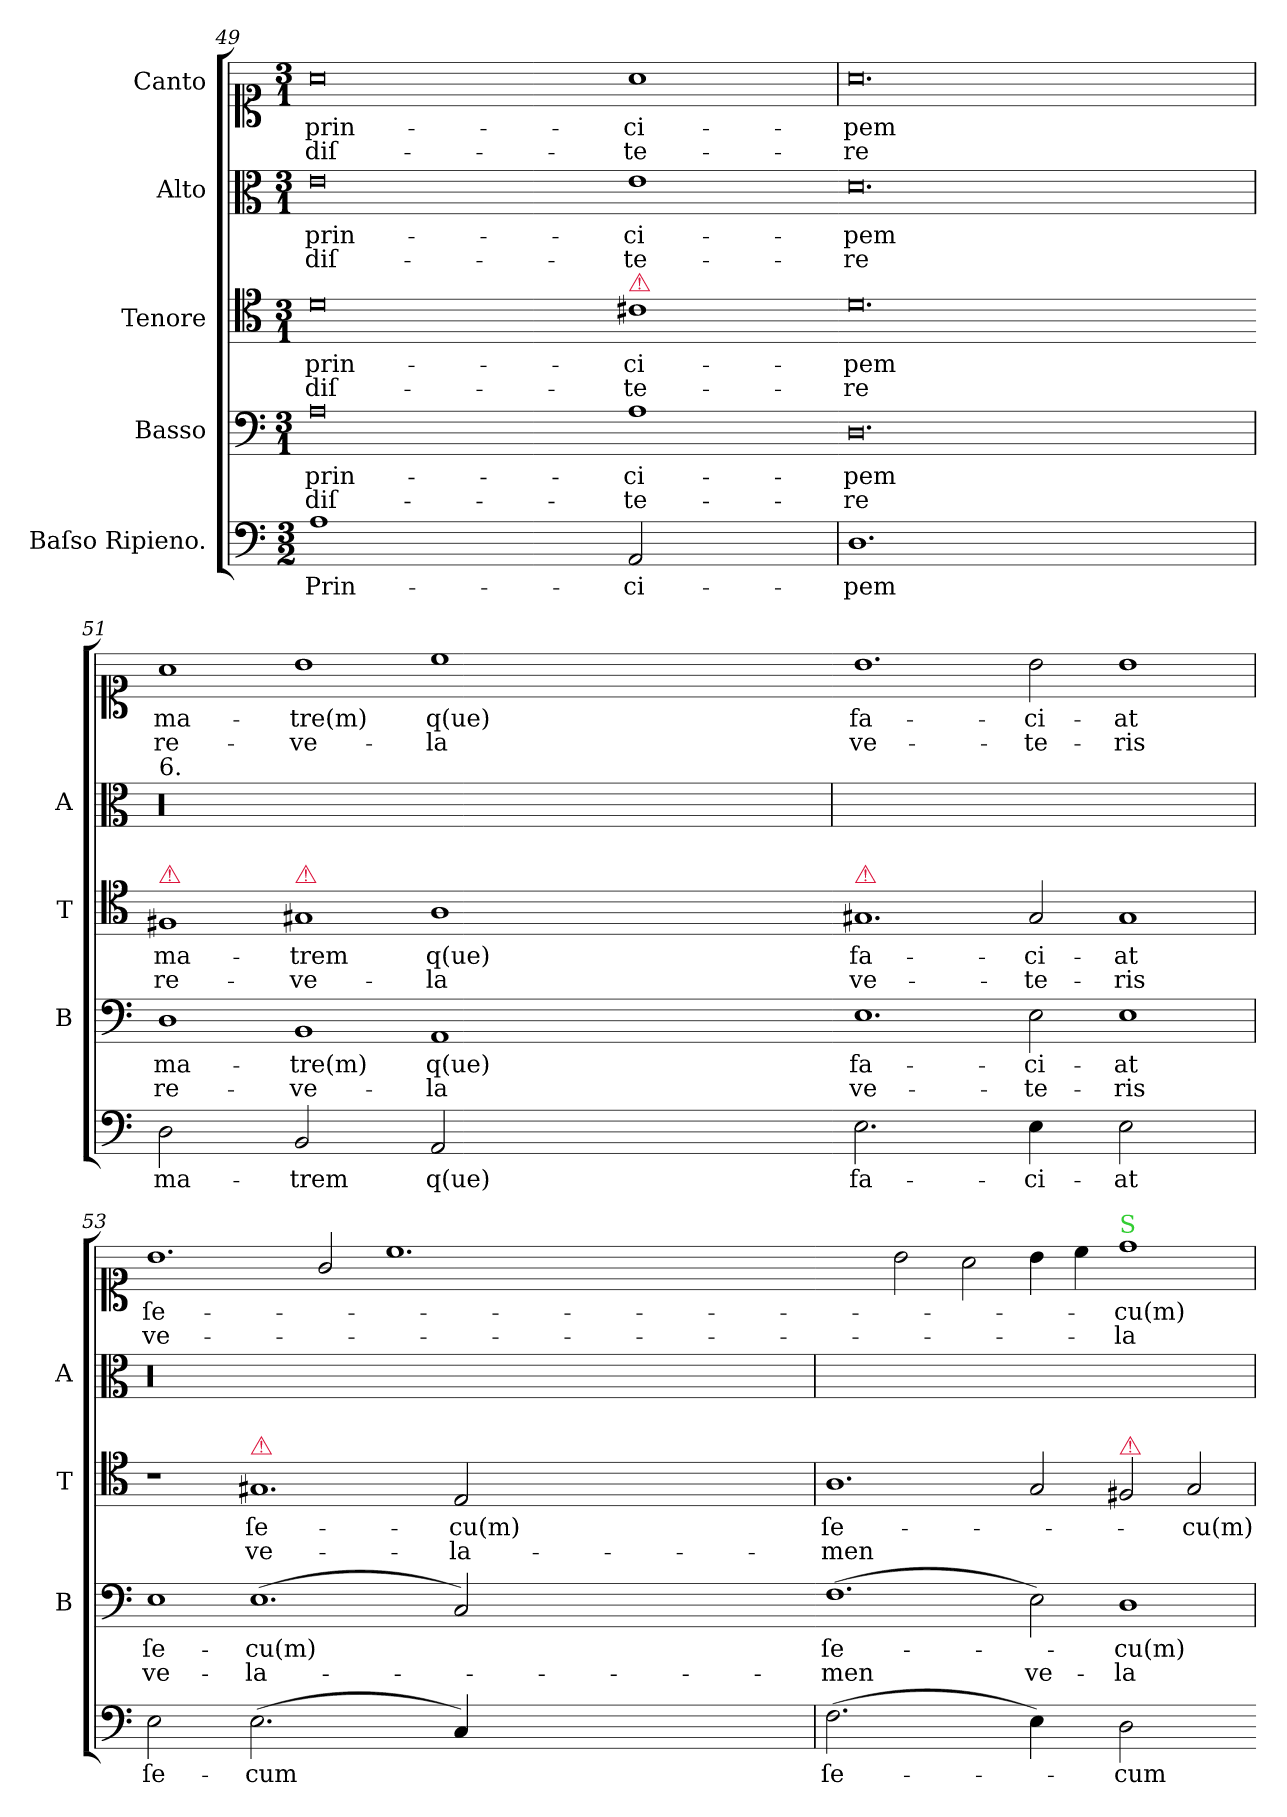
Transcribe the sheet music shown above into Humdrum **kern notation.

**kern	**text	**kern	**text	**text	**kern	**text	**text	**kern	**text	**text	**kern	**text	**text
*part5	*part5	*part4	*part4	*part4	*part3	*part3	*part3	*part2	*part2	*part2	*part1	*part1	*part1
*staff5	*staff5	*staff4	*staff4	*staff4	*staff3	*staff3	*staff3	*staff2	*staff2	*staff2	*staff1	*staff1	*staff1
*I"Baſso Ripieno.	*	*I"Basso	*	*	*I"Tenore	*	*	*I"Alto	*	*	*I"Canto	*	*
*	*	*I'B	*	*	*I'T	*	*	*I'A	*	*	*	*	*
*clefF4	*	*clefF4	*	*	*clefC4	*	*	*clefC3	*	*	*clefC1	*	*
*k[]	*	*k[]	*	*	*k[]	*	*	*k[]	*	*	*k[]	*	*
*M3/2	*	*M3/1	*	*	*M3/1	*	*	*M3/1	*	*	*M3/1	*	*
=49	=49	=49	=49	=49	=49	=49	=49	=49	=49	=49	=49	=49	=49
!LO:N:vis=1	!	!	!	!	!	!	!	!	!	!	!	!	!
0A\	Prin-	0A\	prin-	diſ-	0d\	prin-	diſ-	0e\	prin-	diſ-	0a\	prin-	diſ-
!	!	!	!	!	!LO:TX:a:color=crimson:t=⚠	!	!	!	!	!	!	!	!
!LO:N:vis=2	!	!	!	!	!	!	!	!	!	!	!	!	!
1AA/	-ci-	1A\	-ci-	-te-	1c#X\	-ci-	-te-	1e\	-ci-	-te-	1a\	-ci-	-te-
=50	=50	=50-	=50	=50	=50-	=50	=50	=50-	=50	=50	=50	=50	=50
!LO:N:vis=1.	!	!	!	!	!	!	!	!	!	!	!	!	!
0.D\	-pem	0.D\	-pem	-re	0.d\	-pem	-re	0.d\	-pem	-re	0.a\	-pem	-re
=51	=51	=51	=51	=51	=51-	=51	=51	=51	=51	=51	=51	=51	=51
!	!	!	!	!	!	!	!	!LO:TX:a:t=6.	!	!	!	!	!
!	!	!	!	!	!LO:TX:a:color=crimson:t=⚠	!	!	!	!	!	!	!	!
!LO:N:vis=2	!	!	!	!	!	!	!	!	!	!	!	!	!
1D\	ma-	1D\	ma-	re-	1F#X/	ma-	re-	00.r	.	.	1a\	ma-	re-
!	!	!	!	!	!LO:TX:a:color=crimson:t=⚠	!	!	!	!	!	!	!	!
!LO:N:vis=2	!	!	!	!	!	!	!	!	!	!	!	!	!
1BB/	-trem	1BB/	-tre(m)	-ve-	1G#X/	-trem	-ve-	.	.	.	1b\	-tre(m)	-ve-
!LO:N:vis=2	!	!	!	!	!	!	!	!	!	!	!	!	!
1AA/	q(ue)	1AA/	q(ue)	-la	1A\	q(ue)	-la	.	.	.	1cc\	q(ue)	-la
0.ryy	.	0.ryy	.	.	0.ryy	.	.	.	.	.	0.ryy	.	.
=52-	=52-	=52-	=52-	=52-	=52-	=52-	=52-	=52	=52-	=52-	=52-	=52-	=52-
!	!	!	!	!	!LO:TX:a:color=crimson:t=⚠	!	!	!	!	!	!	!	!
!LO:N:vis=2.	!	!	!	!	!	!	!	!	!	!	!	!	!
1.E\	fa-	1.E\	fa-	ve-	1.G#X/	fa-	ve-	0.ryy	.	.	1.b\	fa-	ve-
!LO:N:vis=4	!	!	!	!	!	!	!	!	!	!	!	!	!
2E\	-ci-	2E\	-ci-	-te-	2G#/	-ci-	-te-	.	.	.	2b\	-ci-	-te-
!LO:N:vis=2	!	!	!	!	!	!	!	!	!	!	!	!	!
1E\	-at	1E\	-at	-ris	1G#/	-at	-ris	.	.	.	1b\	-at	-ris
=53	=53	=53	=53	=53	=53	=53	=53	=53	=53	=53	=53	=53	=53
!LO:N:vis=2	!	!	!	!	!	!	!	!	!	!	!	!	!
1E\	ſe-	1E\	ſe-	ve-	1r	.	.	00.r	.	.	1.b\	ſe-	ve-
!	!	!	!	!	!LO:TX:a:color=crimson:t=⚠	!	!	!	!	!	!	!	!
!LO:N:vis=2.	!	!	!	!	!	!	!	!	!	!	!	!	!
(1.E\	-cum	(<1.E\	-cu(m)	-la-	1.G#X/	ſe-	ve-	.	.	.	.	.	.
.	.	.	.	.	.	.	.	.	.	.	2g/	.	.
.	.	.	.	.	.	.	.	.	.	.	1.cc\	.	.
!LO:N:vis=4	!	!	!	!	!	!	!	!	!	!	!	!	!
2C/)	.	2C/)	.	.	2E/	-cu(m)	-la-	.	.	.	.	.	.
0.ryy	.	0.ryy	.	.	0.ryy	.	.	.	.	.	.	.	.
.	.	.	.	.	.	.	.	.	.	.	0ryy	.	.
.	.	.	.	.	.	.	.	.	.	.	2ryy	.	.
=54	=54-	=54-	=54-	=54-	=54	=54-	=54-	=54	=54-	=54-	=54-	=54-	=54-
!LO:N:vis=2.	!	!	!	!	!	!	!	!	!	!	!	!	!
(1.F\	ſe-	(1.F\	ſe-	-men	1.A\	ſe-	-men	0.ryy	.	.	2ryy	.	.
.	.	.	.	.	.	.	.	.	.	.	2b\	.	.
.	.	.	.	.	.	.	.	.	.	.	2a\	.	.
!LO:N:vis=4	!	!	!	!	!	!	!	!	!	!	!	!	!
2E\)	.	2E\)	.	ve-	2G/	.	.	.	.	.	4b\	.	.
.	.	.	.	.	.	.	.	.	.	.	4cc\	.	.
!	!	!	!	!	!	!	!	!	!	!	!LO:TX:a:color=limegreen:t=S	!	!
!	!	!	!	!	!LO:TX:a:color=crimson:t=⚠	!	!	!	!	!	!	!	!
!LO:N:vis=2	!	!	!	!	!	!	!	!	!	!	!	!	!
1D\	-cum	1D\	-cu(m)	-la-	2F#X/	.	.	.	.	.	1dd\	-cu(m)	-la-
.	.	.	.	.	2G/	-cu(m)	.	.	.	.	.	.	.
=-	=	=	=	=	=	=	=	=	=	=	=	=	=
*-	*-	*-	*-	*-	*-	*-	*-	*-	*-	*-	*-	*-	*-
